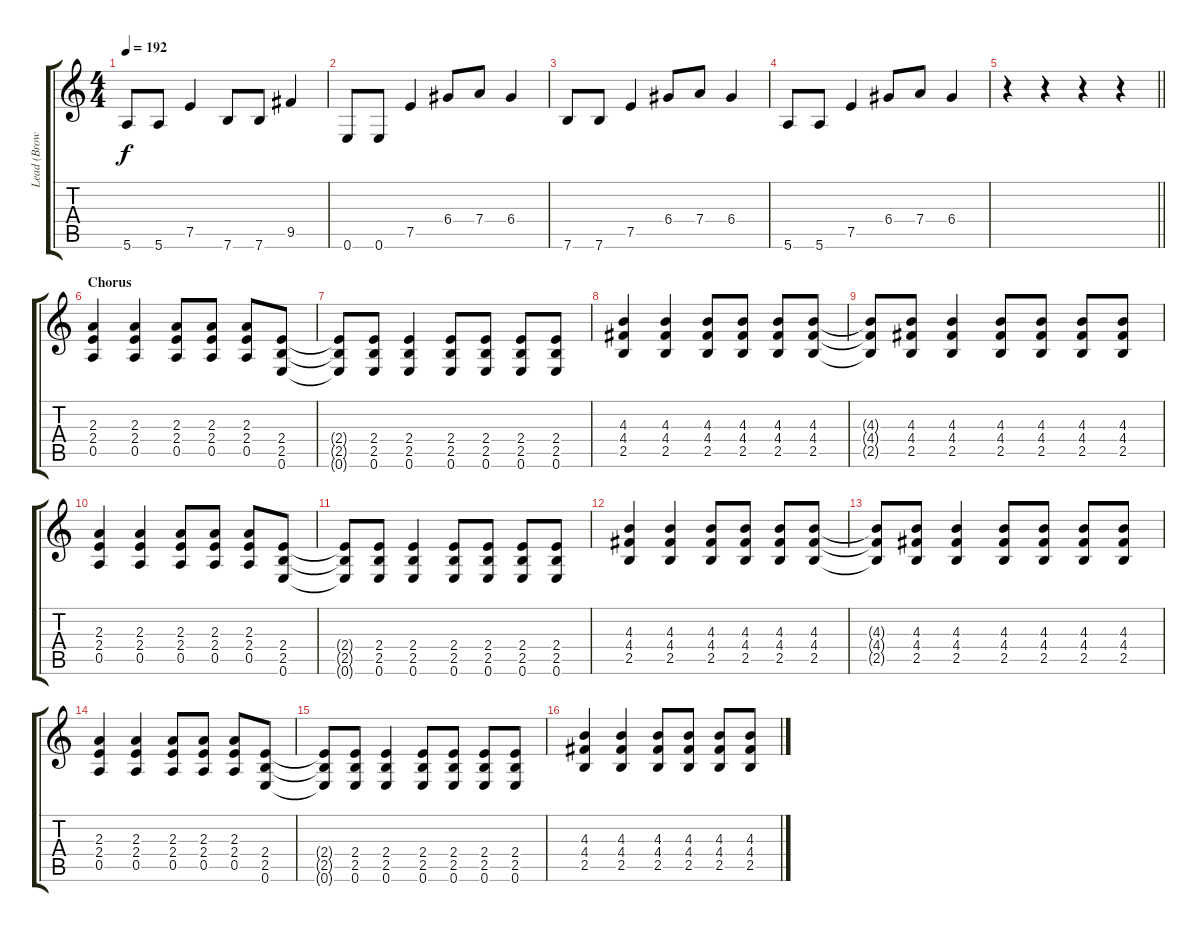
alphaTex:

\track ("Lead (Brown Tom)" "Lead (Brow") {instrument distortionguitar}
\staff {score tabs}
\tuning (E4 B3 G3 D3 A2 E2) {hide}
\ts (4 4)
\tempo 192
\clef g2
\ks c
5.6.8{dy f} 5.6.8 7.5.4 7.6.8 7.6.8 9.5.4 |
0.6.8 0.6.8 7.5.4 6.4.8 7.4.8 6.4.4 |
7.6.8 7.6.8 7.5.4 6.4.8 7.4.8 6.4.4 |
5.6.8 5.6.8 7.5.4 6.4.8 7.4.8 6.4.4 |
\barLineRight lightlight
r.4 r.4 r.4 r.4 |
\section ("" "Chorus")
(2.3 2.4 0.5).4 (2.3 2.4 0.5).4 (2.3 2.4 0.5).8 (2.3 2.4 0.5).8 (2.3 2.4 0.5).8 (2.4 2.5 0.6).8 |
(2.4{t} 2.5{t} 0.6{t}).8 (2.4 2.5 0.6).8 (2.4 2.5 0.6).4 (2.4 2.5 0.6).8 (2.4 2.5 0.6).8 (2.4 2.5 0.6).8 (2.4 2.5 0.6).8 |
(4.3 4.4 2.5).4 (4.3 4.4 2.5).4 (4.3 4.4 2.5).8 (4.3 4.4 2.5).8 (4.3 4.4 2.5).8 (4.3 4.4 2.5).8 |
(4.3{t} 4.4{t} 2.5{t}).8 (4.3 4.4 2.5).8 (4.3 4.4 2.5).4 (4.3 4.4 2.5).8 (4.3 4.4 2.5).8 (4.3 4.4 2.5).8 (4.3 4.4 2.5).8 |
(2.3 2.4 0.5).4 (2.3 2.4 0.5).4 (2.3 2.4 0.5).8 (2.3 2.4 0.5).8 (2.3 2.4 0.5).8 (2.4 2.5 0.6).8 |
(2.4{t} 2.5{t} 0.6{t}).8 (2.4 2.5 0.6).8 (2.4 2.5 0.6).4 (2.4 2.5 0.6).8 (2.4 2.5 0.6).8 (2.4 2.5 0.6).8 (2.4 2.5 0.6).8 |
(4.3 4.4 2.5).4 (4.3 4.4 2.5).4 (4.3 4.4 2.5).8 (4.3 4.4 2.5).8 (4.3 4.4 2.5).8 (4.3 4.4 2.5).8 |
(4.3{t} 4.4{t} 2.5{t}).8 (4.3 4.4 2.5).8 (4.3 4.4 2.5).4 (4.3 4.4 2.5).8 (4.3 4.4 2.5).8 (4.3 4.4 2.5).8 (4.3 4.4 2.5).8 |
(2.3 2.4 0.5).4 (2.3 2.4 0.5).4 (2.3 2.4 0.5).8 (2.3 2.4 0.5).8 (2.3 2.4 0.5).8 (2.4 2.5 0.6).8 |
(2.4{t} 2.5{t} 0.6{t}).8 (2.4 2.5 0.6).8 (2.4 2.5 0.6).4 (2.4 2.5 0.6).8 (2.4 2.5 0.6).8 (2.4 2.5 0.6).8 (2.4 2.5 0.6).8 |
(4.3 4.4 2.5).4 (4.3 4.4 2.5).4 (4.3 4.4 2.5).8 (4.3 4.4 2.5).8 (4.3 4.4 2.5).8 (4.3 4.4 2.5).8
